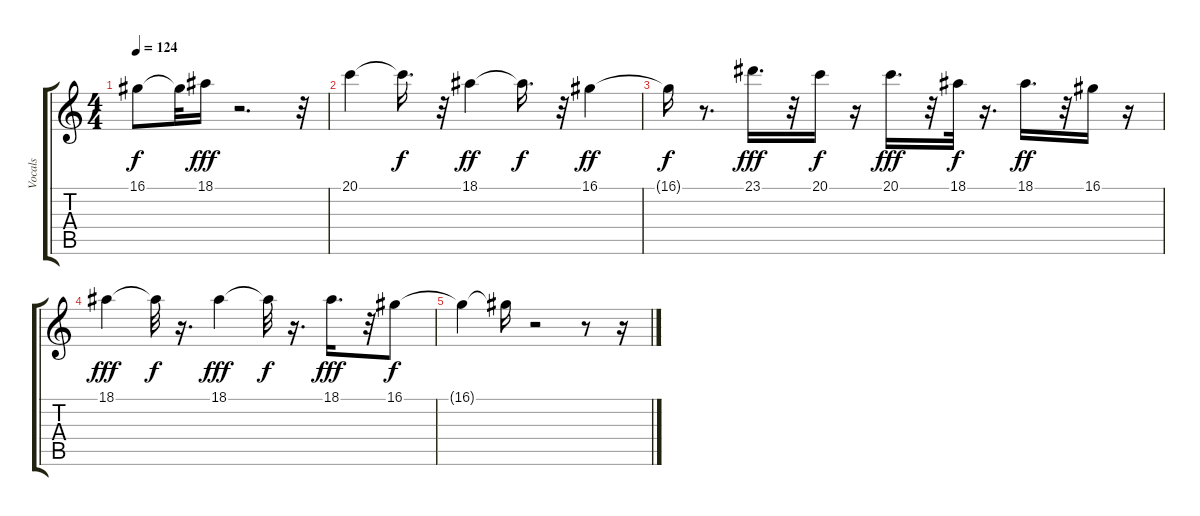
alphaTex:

\track ("Vocals" "Vocals") {instrument lead3calliope}
\staff {score tabs}
\tuning (E4 B3 G3 D3 A2 E2) {hide}
\ts (4 4)
\tempo 124
\clef g2
\ks c
16.1{t}.8{dy f} 16.1{t}.32 18.1.16{dy fff} r.2{d} r.32 |
20.1.4 20.1{t}.16{d dy f} r.32 18.1.4{dy ff} 18.1{t}.16{d dy f} r.32 16.1.4{dy ff} |
16.1{t}.16{dy f} r.8{d} 23.1.16{d dy fff} r.32 20.1.16{dy f} r.16 20.1.16{d dy fff} r.32 18.1.32{dy f} r.16{d} 18.1.16{d dy ff} r.32 16.1.16 r.16 |
18.1.4{dy fff} 18.1{t}.32{dy f} r.16{d} 18.1.4{dy fff} 18.1{t}.32{dy f} r.16{d} 18.1.16{d dy fff} r.32 16.1.8{dy f} |
16.1{t}.4 16.1{t}.16 r.2 r.8 r.16
